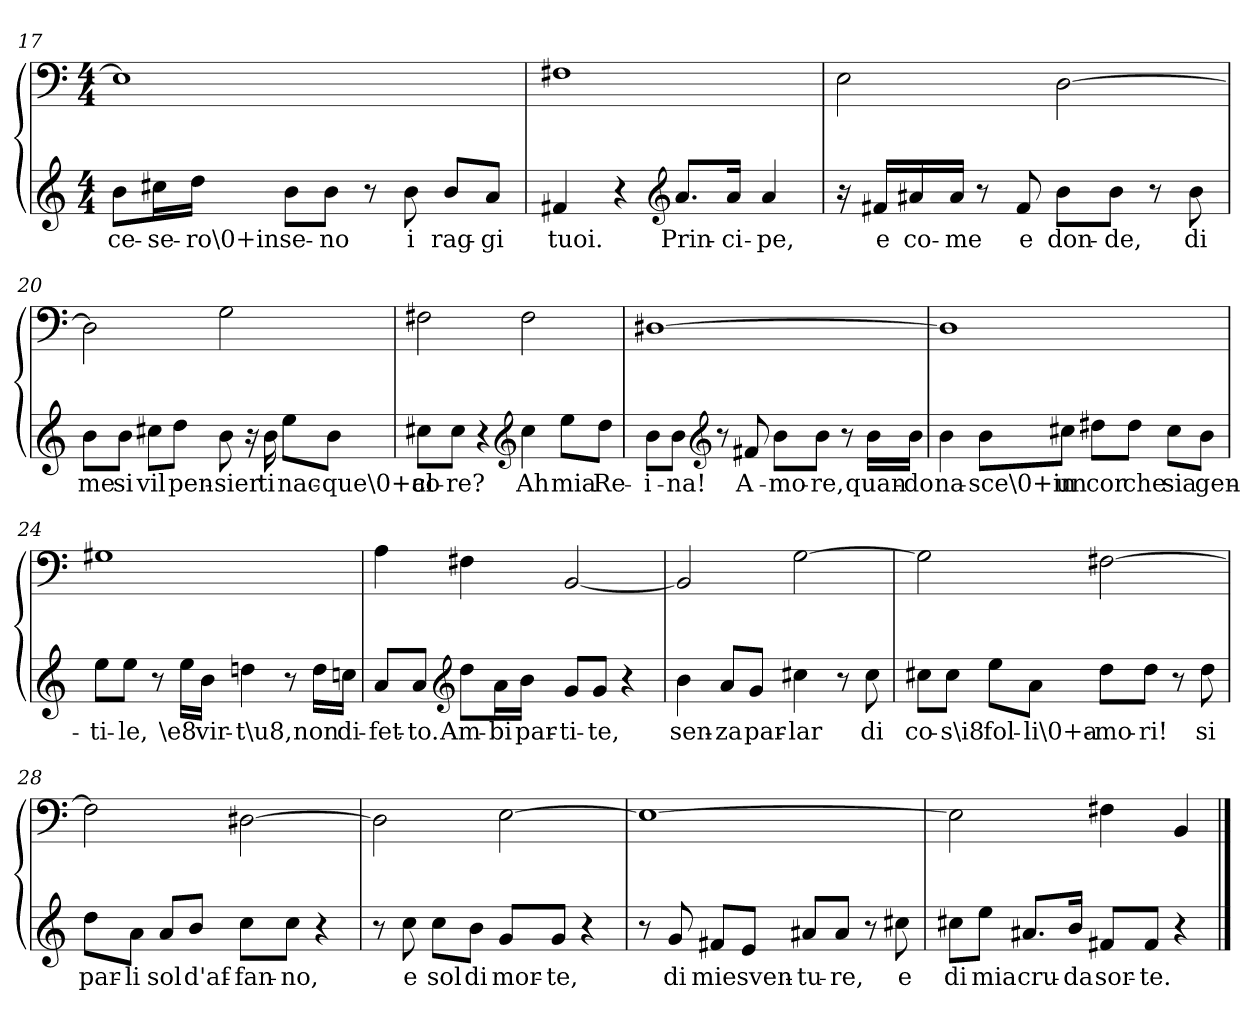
**kern	**text	**kern
*part1	*part1	*part1
*staff2	*staff2	*staff1
*clefG2	*	*clefF4
*k[]	*	*k[]
*a:	*	*a:
*M4/4	*	*M4/4
=17	=17	=17
8b\L	-ce-	1E#\]
16cc#X\L	-se-	.
16dd\JJ	-ro\0+in	.
8b\L	se-	.
8b\J	-no	.
8r	.	.
8b\	i	.
8b/L	rag-	.
8a/J	-gi	.
=18	=18	=18
4f#X/	tuoi.	1F#X\
4r	.	.
*clefG2	*	*
8.a/L	Prin-	.
16a/Jk	-ci-	.
4a/	-pe,	.
=19	=19	=19
16r	.	2E\
16f#X/LL	e	.
16a#X/	co-	.
16a#/JJ	-me	.
8r	.	.
8f#/	e	.
8b\L	don-	[2D\
8b\J	-de,	.
8r	.	.
8b\	di	.
=20	=20	=20
8b\L	me	2D\]
8b\J	si	.
8cc#X\L	vil	.
8dd\J	pen-	.
8b\	-sier	2G\
16r	.	.
16b\	ti	.
8ee\L	nac-	.
8b\J	-que\0+al	.
=21	=21	=21
8cc#X\L	co-	2F#X\
8cc#\J	-re?	.
4r	.	.
*clefG2	*	*
4cc#\	Ah	2F#\
8ee\L	mia	.
8dd\J	Re-	.
=22	=22	=22
8b\L	-i-	[1D#X\
8b\J	-na!	.
*clefG2	*	*
8r	.	.
8f#X/	A-	.
8b\L	-mo-	.
8b\J	-re,	.
8r	.	.
16b\LL	quan-	.
16b\JJ	-do	.
=23	=23	=23
4b\	na-	1D#\]
8b\L	-sce\0+in	.
8cc#X\J	un	.
8dd#X\L	cor	.
8dd#\J	che	.
8cc#\L	sia	.
8b\J	gen-	.
=24	=24	=24
8ee\L	-ti-	1G#X\
8ee\J	-le,	.
8r	.	.
16ee\LL	\e8	.
16b\JJ	vir-	.
4ddn\	-t\u8,	.
8r	.	.
16dd\LL	non	.
16ccn\JJ	di-	.
=25	=25	=25
8a/L	-fet-	4A\
8a/J	-to.	.
*clefG2	*	*
8dd\L	Am-	4F#X\
16a\L	-bi	.
16b\JJ	par-	.
8g/L	-ti-	[2BB/
8g/J	-te,	.
4r	.	.
=26	=26	=26
4b\	sen-	2BB/]
8a/L	-za	.
8g/J	par-	.
4cc#X\	-lar	[2G\
8r	.	.
8cc#\	di	.
=27	=27	=27
8cc#X\L	co-	2G\]
8cc#\J	-s\i8	.
8ee\L	fol-	.
8a\J	-li\0+a-	.
8dd\L	-mo-	[2F#X\
8dd\J	-ri!	.
8r	.	.
8dd\	si	.
=28	=28	=28
8dd\L	par-	2F#\]
8a\J	-li	.
8a/L	sol	.
8b/J	d'af-	.
8cc\L	-fan-	[2D#X\
8cc\J	-no,	.
4r	.	.
=29	=29	=29
8r	.	2D#\]
8cc\	e	.
8cc\L	sol	.
8b\J	di	.
8g/L	mor-	[2E\
8g/J	-te,	.
4r	.	.
=30	=30	=30
8r	.	1E\_
8g/	di	.
8f#X/L	mie	.
8e/J	sven-	.
8a#X/L	-tu-	.
8a#/J	-re,	.
8r	.	.
8cc#X\	e	.
=31	=31	=31
8cc#X\L	di	2E\]
8ee\J	mia	.
8.a#X/L	cru-	.
16b/Jk	-da	.
8f#X/L	sor-	4F#X\
8f#/J	-te.	.
4r	.	4BB/
==	==	==
*-	*-	*-
